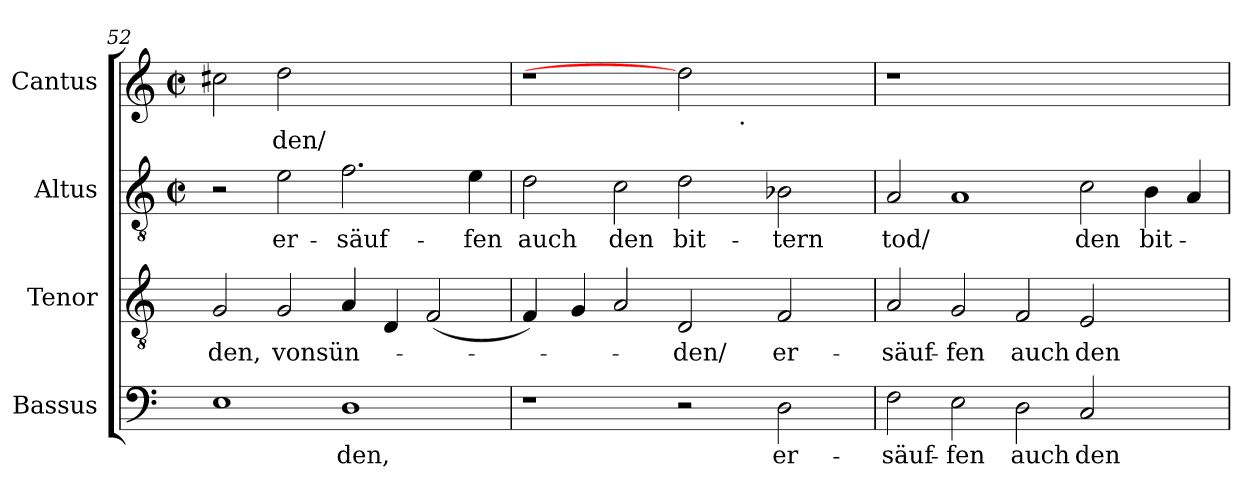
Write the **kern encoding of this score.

**kern	**text	**kern	**text	**kern	**text	**kern	**text
*part4	*part4	*part3	*part3	*part2	*part2	*part1	*part1
*staff4	*staff4	*staff3	*staff3	*staff2	*staff2	*staff1	*staff1
*I"Bassus	*	*I"Tenor	*	*I"Altus	*	*I"Cantus	*
*clefF4	*	*clefGv2	*	*clefGv2	*	*clefG2	*
*	*	*	*	*M2/2	*	*M2/2	*
*	*	*	*	*met(c|)	*	*met(c|)	*
=52	=52	=52	=52	=52	=52	=52	=52
!	!	!	!LO:LY:b:cj	!	!	!	!
1E	.	2G/	-den,	2r	.	2cc#X\	.
!	!	!	!LO:LY:b	!	!LO:LY:b	!	!LO:LY:b:cj
.	.	2G/	vonsün-	2e\	er-	[2dd	-den/
!	!LO:LY:b:cj	!	!	!	!LO:LY:b:cj	!	!
1D	-den,	4A/	.	2.f\	-säuf-	1ryy	.
.	.	4D/	.	.	.	.	.
.	.	(>2F/	.	.	.	.	.
!	!	!	!	!	!LO:LY:b:cj	!	!
.	.	.	.	4e\	-fen	.	.
!!LO:LB:g=z
=53	=53	=53	=53	=53	=53	=53	=53
!	!	!	!	!	!LO:LY:b:cj	!LO:N:vis=1	!
*^	*	*	*	*	*	*^	*
1r	64ryy	.	4F/)	.	2d\	auch	1r	1ryy	.
.	1ryy	.	.	.	.	.	.	.	.
.	.	.	4G/	.	.	.	.	.	.
!	!	!	!	!	!	!LO:LY:b:cj	!	!	!
.	.	.	2A/	.	2c\	den	.	.	.
!	!	!	!	!LO:LY:b:cj	!	!LO:LY:b	!	!	!
2r	.	.	2D/	-den/	2d\	bit-	2dd]	4ryy	.
.	2ryy	.	.	.	.	.	.	.	.
.	.	.	.	.	.	.	.	32ryy	.
!	!	!	!	!	!	!	!	!LO:TX:b:t=.	!
.	.	.	.	.	.	.	.	2ryy	.
!	!	!LO:LY:b:cj	!	!LO:LY:b:cj	!	!LO:LY:b:cj	!	!	!
2D\	.	er-	2F/	er-	2B-X\	-tern	2ryy	.	.
.	4ryy	.	.	.	.	.	.	.	.
.	8...ryy	.	.	.	.	.	.	.	.
.	.	.	.	.	.	.	.	8..ryy	.
=54	=54	=54	=54	=54	=54	=54	=54	=54	=54
!	!	!LO:LY:b:cj	!	!LO:LY:b:cj	!	!LO:LY:b:cj	!	!	!
*v	*v	*	*	*	*	*	*v	*v	*
2F\	-säuf-	2A/	-säuf-	2A/	tod/	1r	.
!	!LO:LY:b:rj	!	!LO:LY:b:rj	!	!	!	!
2E\	-fen	2G/	-fen	1A	.	.	.
!	!LO:LY:b:cj	!	!LO:LY:b:cj	!	!	!	!
2D\	auch	2F/	auch	.	.	1.ryy	.
!	!LO:LY:b:cj	!	!LO:LY:b:cj	!	!LO:LY:b:cj	!	!
2C/	den	2E/	den	2c\	den	.	.
!	!	!	!	!	!LO:LY:b:cj	!	!
2ryy	.	2ryy	.	4B\	bit-	.	.
.	.	.	.	4A/	.	.	.
=	=	=	=	=	=	=	=
*-	*-	*-	*-	*-	*-	*-	*-
